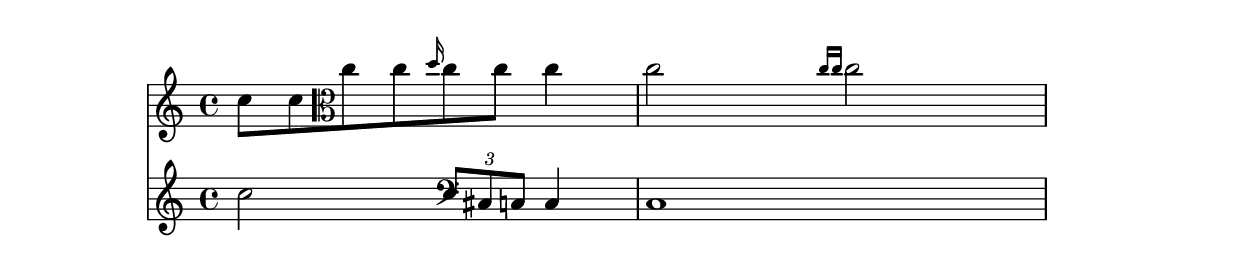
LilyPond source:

%% Do not edit this file; it is auto-generated from LSR http://lsr.dsi.unimi.it
%% This file is in the public domain.
\version "2.11.51"

\header {
  lsrtags = "tweaks-and-overrides, spacing"

  texidoc = "
If @code{strict-note-spacing} is set spacing of notes is not influenced
by bars or clefs within a system. Rather, they are placed just before
the note that occurs at the same time. This may cause collisions. 

"
  doctitle = "Proportional strict notespacing"
} % begin verbatim
\paper {
  ragged-right = ##t
}

\relative c'' <<
  \override Score.SpacingSpanner #'strict-note-spacing = ##t 
  \set Score.proportionalNotationDuration = #(ly:make-moment 1 16)
  \new Staff {
    c8[ c \clef alto c c \grace { d16 } c8 c] c4
    c2 \grace { c16[ c16] } c2
  }
  \new Staff {
    c2 \times 2/3 { c8 \clef bass cis,, c } c4
    c1
  }
>>
